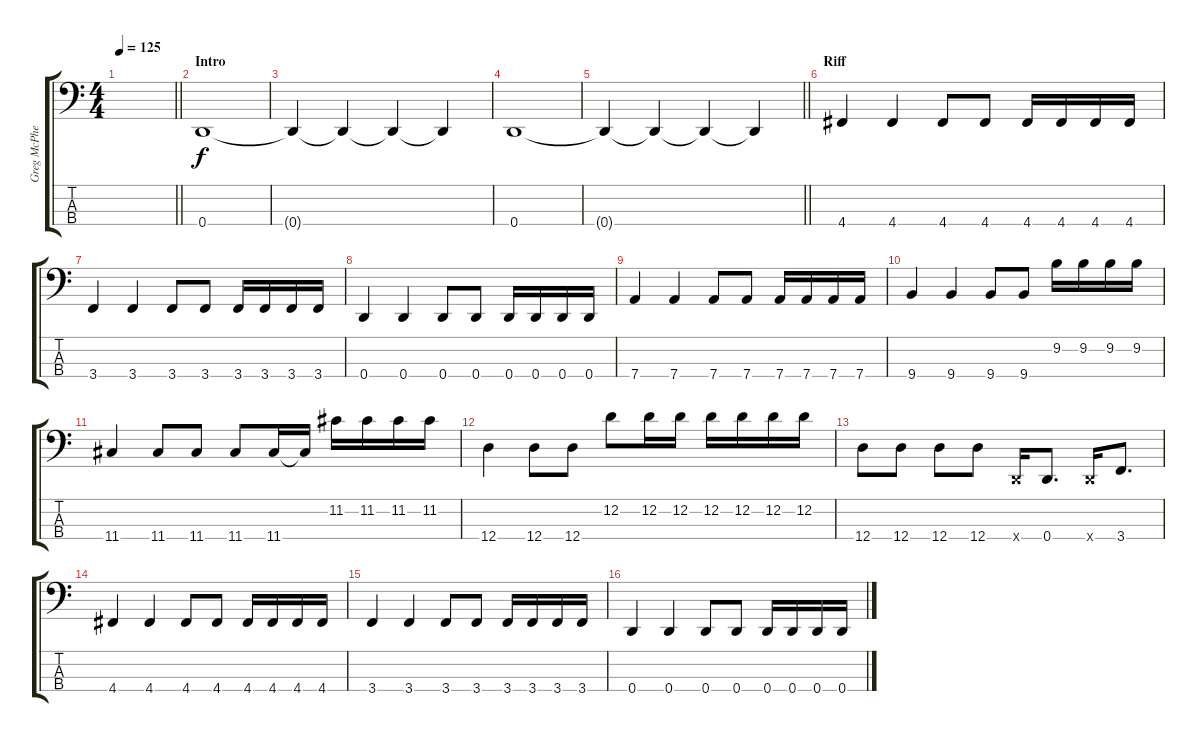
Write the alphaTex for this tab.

\track ("Greg McPherson" "Greg McPhe") {instrument electricbasspick}
\staff {score tabs}
\tuning (G2 D2 A1 D1) {hide}
\ts (4 4)
\tempo 125
\clef f4
\barLineRight lightlight
\ks c
|
\section ("" "Intro")
0.4.1 |
0.4{t}.4 0.4{t}.4 0.4{t}.4 0.4{t}.4 |
0.4.1 |
\barLineRight lightlight
0.4{t}.4 0.4{t}.4 0.4{t}.4 0.4{t}.4 |
\section ("" "Riff")
4.4.4 4.4.4 4.4.8 4.4.8 4.4.16 4.4.16 4.4.16 4.4.16 |
3.4.4 3.4.4 3.4.8 3.4.8 3.4.16 3.4.16 3.4.16 3.4.16 |
0.4.4 0.4.4 0.4.8 0.4.8 0.4.16 0.4.16 0.4.16 0.4.16 |
7.4.4 7.4.4 7.4.8 7.4.8 7.4.16 7.4.16 7.4.16 7.4.16 |
9.4.4 9.4.4 9.4.8 9.4.8 9.2.16 9.2.16 9.2.16 9.2.16 |
11.4.4 11.4.8 11.4.8 11.4.8 11.4.16 11.4{t}.16 11.2.16 11.2.16 11.2.16 11.2.16 |
12.4.4 12.4.8 12.4.8 12.2.8 12.2.16 12.2.16 12.2.16 12.2.16 12.2.16 12.2.16 |
12.4.8 12.4.8 12.4.8 12.4.8 0.4{x}.16 0.4.8{d} 0.4{x}.16 3.4.8{d} |
4.4.4 4.4.4 4.4.8 4.4.8 4.4.16 4.4.16 4.4.16 4.4.16 |
3.4.4 3.4.4 3.4.8 3.4.8 3.4.16 3.4.16 3.4.16 3.4.16 |
0.4.4 0.4.4 0.4.8 0.4.8 0.4.16 0.4.16 0.4.16 0.4.16
